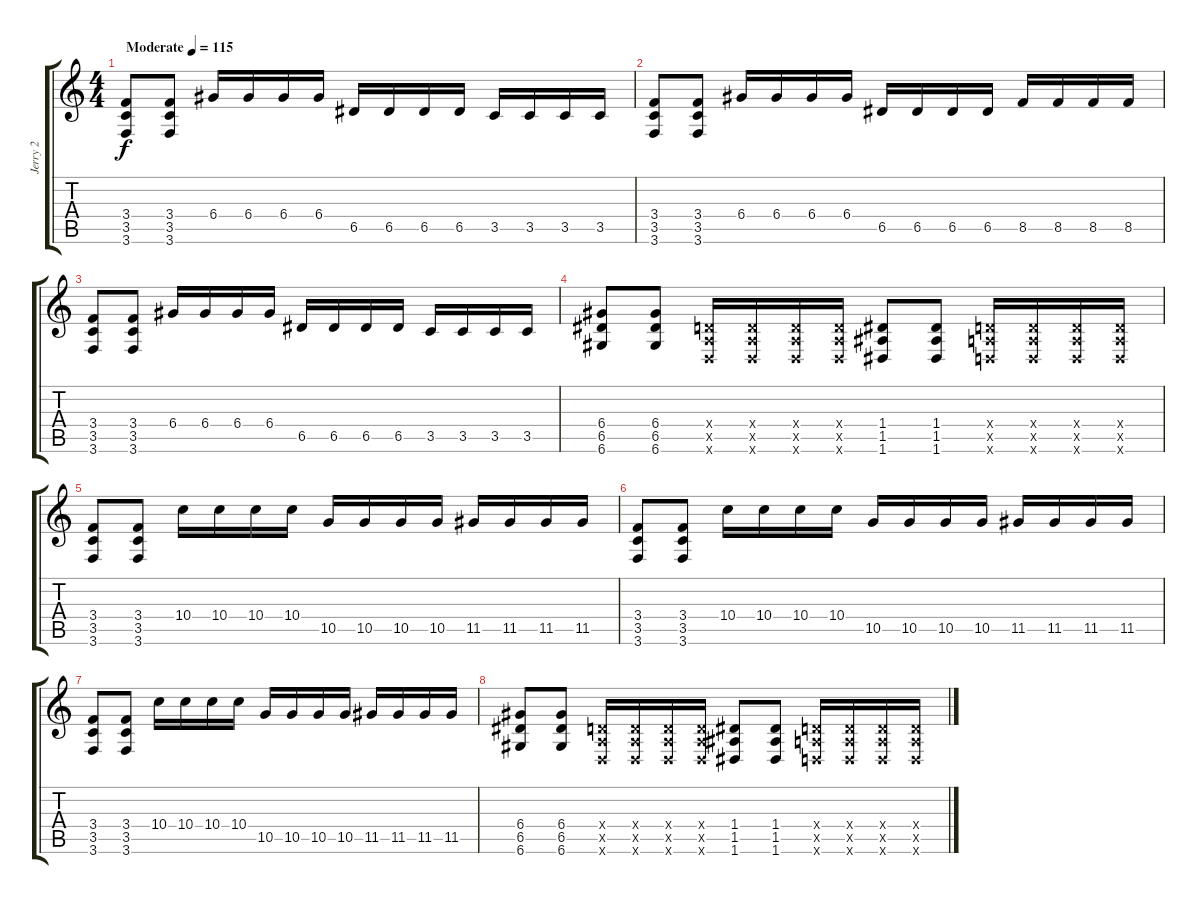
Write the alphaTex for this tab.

\track ("Jerry 2" "Jerry 2") {instrument overdrivenguitar}
\staff {score tabs}
\tuning (E4 B3 G3 D3 A2 D2) {hide}
\ts (4 4)
\tempo (115 "Moderate")
\clef g2
\ks c
(3.4 3.5 3.6).8{dy f instrument overdrivenguitar} (3.4 3.5 3.6).8 6.4.16 6.4.16 6.4.16 6.4.16 6.5.16 6.5.16 6.5.16 6.5.16 3.5.16 3.5.16 3.5.16 3.5.16 |
(3.4 3.5 3.6).8 (3.4 3.5 3.6).8 6.4.16 6.4.16 6.4.16 6.4.16 6.5.16 6.5.16 6.5.16 6.5.16 8.5.16 8.5.16 8.5.16 8.5.16 |
(3.4 3.5 3.6).8 (3.4 3.5 3.6).8 6.4.16 6.4.16 6.4.16 6.4.16 6.5.16 6.5.16 6.5.16 6.5.16 3.5.16 3.5.16 3.5.16 3.5.16 |
(6.4 6.5 6.6).8 (6.4 6.5 6.6).8 (0.4{x} 0.5{x} 0.6{x}).16 (0.4{x} 0.5{x} 0.6{x}).16 (0.4{x} 0.5{x} 0.6{x}).16 (0.4{x} 0.5{x} 0.6{x}).16 (1.4 1.5 1.6).8 (1.4 1.5 1.6).8 (0.4{x} 0.5{x} 0.6{x}).16 (0.4{x} 0.5{x} 0.6{x}).16 (0.4{x} 0.5{x} 0.6{x}).16 (0.4{x} 0.5{x} 0.6{x}).16 |
(3.4 3.5 3.6).8 (3.4 3.5 3.6).8 10.4.16 10.4.16 10.4.16 10.4.16 10.5.16 10.5.16 10.5.16 10.5.16 11.5.16 11.5.16 11.5.16 11.5.16 |
(3.4 3.5 3.6).8 (3.4 3.5 3.6).8 10.4.16 10.4.16 10.4.16 10.4.16 10.5.16 10.5.16 10.5.16 10.5.16 11.5.16 11.5.16 11.5.16 11.5.16 |
(3.4 3.5 3.6).8 (3.4 3.5 3.6).8 10.4.16 10.4.16 10.4.16 10.4.16 10.5.16 10.5.16 10.5.16 10.5.16 11.5.16 11.5.16 11.5.16 11.5.16 |
(6.4 6.5 6.6).8 (6.4 6.5 6.6).8 (0.4{x} 0.5{x} 0.6{x}).16 (0.4{x} 0.5{x} 0.6{x}).16 (0.4{x} 0.5{x} 0.6{x}).16 (0.4{x} 0.5{x} 0.6{x}).16 (1.4 1.5 1.6).8 (1.4 1.5 1.6).8 (0.4{x} 0.5{x} 0.6{x}).16 (0.4{x} 0.5{x} 0.6{x}).16 (0.4{x} 0.5{x} 0.6{x}).16 (0.4{x} 0.5{x} 0.6{x}).16
